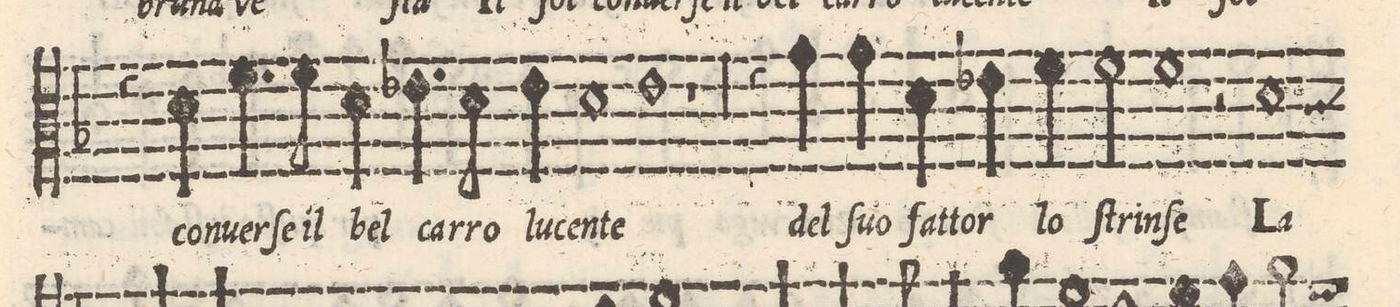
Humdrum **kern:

**kern	**text
*I"ALTO	*
*clefC3	*
*k[b-]	*
*met(C|)	*
*M2/1	*
4r	.
4d\	con-
4.f\	-uer-
8f\	-ſe_il
=14-	=14-
4d\	bel
4.e-X\	car-
8d\	-ro
4e-\	lu-
1d	-cen-
=15-	=15-
1eny	-te
1r	.
=16-	=16-
00r	.
=17-	=17-
=18-	=18-
4r	.
4g\	del
4g\	ſuo
4d\	fat-
4e-X\	-tor
4f\	lo
2f\	ſtrin-
=19-	=19-
1f	-ſe
2r	.
1d\	La
=20-	=20-
*-	*-
